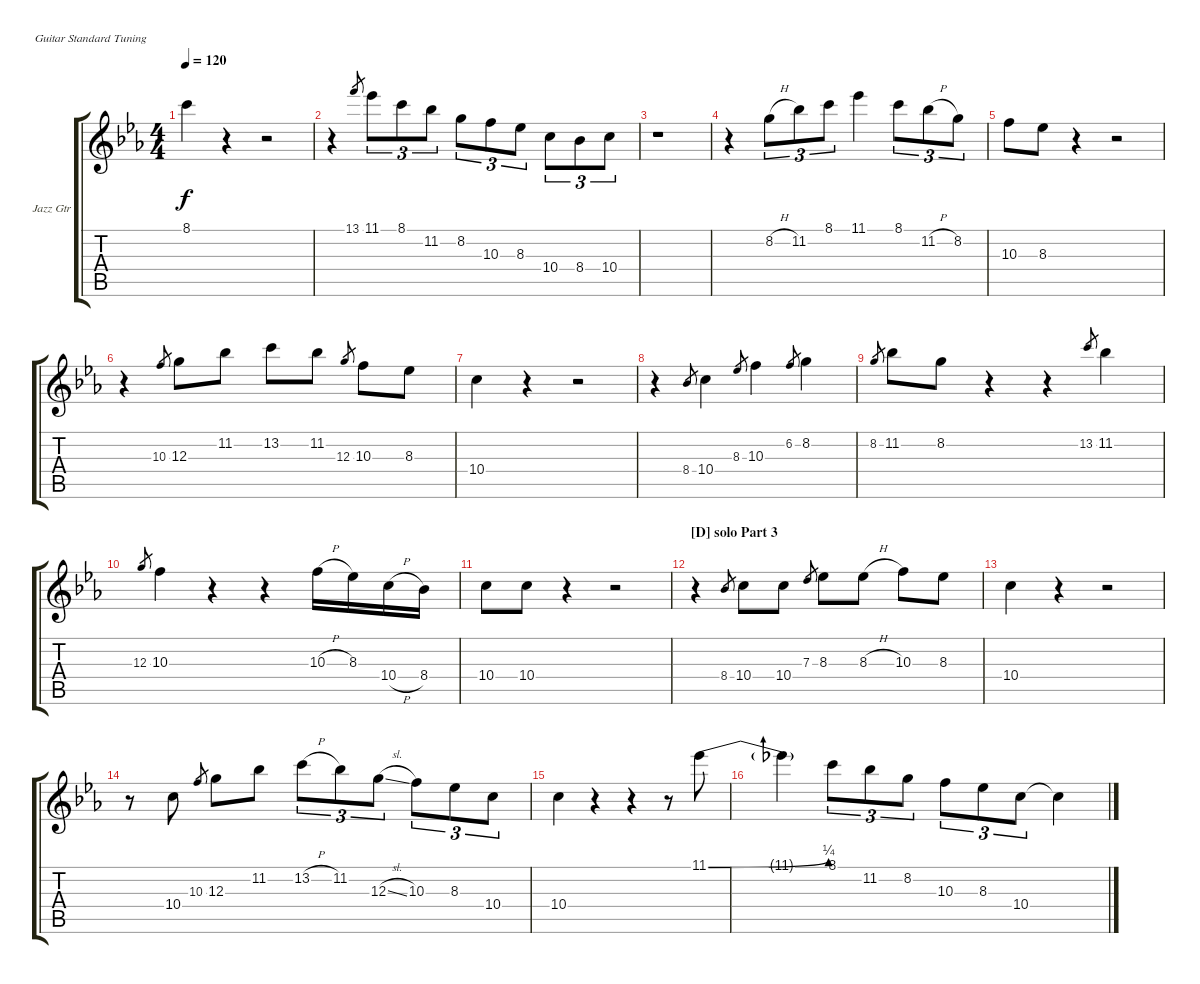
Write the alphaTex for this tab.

\defaultSystemsLayout 4
\bracketExtendMode groupsimilarinstruments
\firstSystemTrackNameOrientation horizontal
\otherSystemsTrackNameOrientation horizontal
\track ("Jazz Guitar" "Jazz Gtr") {instrument acousticguitarsteel}
\staff {score tabs}
\tuning (E4 B3 G3 D3 A2 E2)
\ts (4 4)
\tempo 120
\clef g2
\ks cminor
8.1.4{dy f} r.4 r.2 |
r.4 13.1.8{gr} 11.1.8{tu (3 2)} 8.1.8{tu (3 2)} 11.2.8{tu (3 2)} 8.2.8{tu (3 2)} 10.3.8{tu (3 2)} 8.3.8{tu (3 2)} 10.4.8{tu (3 2)} 8.4.8{tu (3 2)} 10.4.8{tu (3 2)} |
r.1 |
r.4 8.2{h}.8{tu (3 2)} 11.2.8{tu (3 2)} 8.1.8{tu (3 2)} 11.1.4 8.1.8{tu (3 2)} 11.2{h}.8{tu (3 2)} 8.2.8{tu (3 2)} |
10.3.8 8.3.8 r.4 r.2 |
r.4 10.3.8{gr} 12.3.8 11.2.8 13.2.8 11.2.8 12.3.8{gr} 10.3.8 8.3.8 |
10.4.4 r.4 r.2 |
r.4 8.4.8{gr} 10.4.4 8.3.8{gr} 10.3.4 6.2.8{gr} 8.2.4 |
8.2.8{gr} 11.2.8 8.2.8 r.4 r.4 13.2.8{gr} 11.2.4 |
12.3.8{gr} 10.3.4 r.4 r.4 10.3{h}.16 8.3.16 10.4{h}.16 8.4.16 |
10.4.8 10.4.8 r.4 r.2 |
\section ("D" "solo Part 3")
r.4 8.4.8{gr} 10.4.8 10.4.8 7.3.8{gr} 8.3.8 8.3{h}.8 10.3.8 8.3.8 |
10.4.4 r.4 r.2 |
r.8 10.4.8 10.3.8{gr} 12.3.8 11.2.8 13.2{h}.8{tu (3 2)} 11.2.8{tu (3 2)} 12.3{sl}.8{tu (3 2)} 10.3.8{tu (3 2)} 8.3.8{tu (3 2)} 10.4.8{tu (3 2)} |
10.4.4 r.4 r.4 r.8 11.1{be (bend 0 0 13.799999999999999 1)}.8 |
11.1{t}.4 8.1.8{tu (3 2)} 11.2.8{tu (3 2)} 8.2.8{tu (3 2)} 10.3.8{tu (3 2)} 8.3.8{tu (3 2)} 10.4.8{tu (3 2)} 10.4{t}.4
